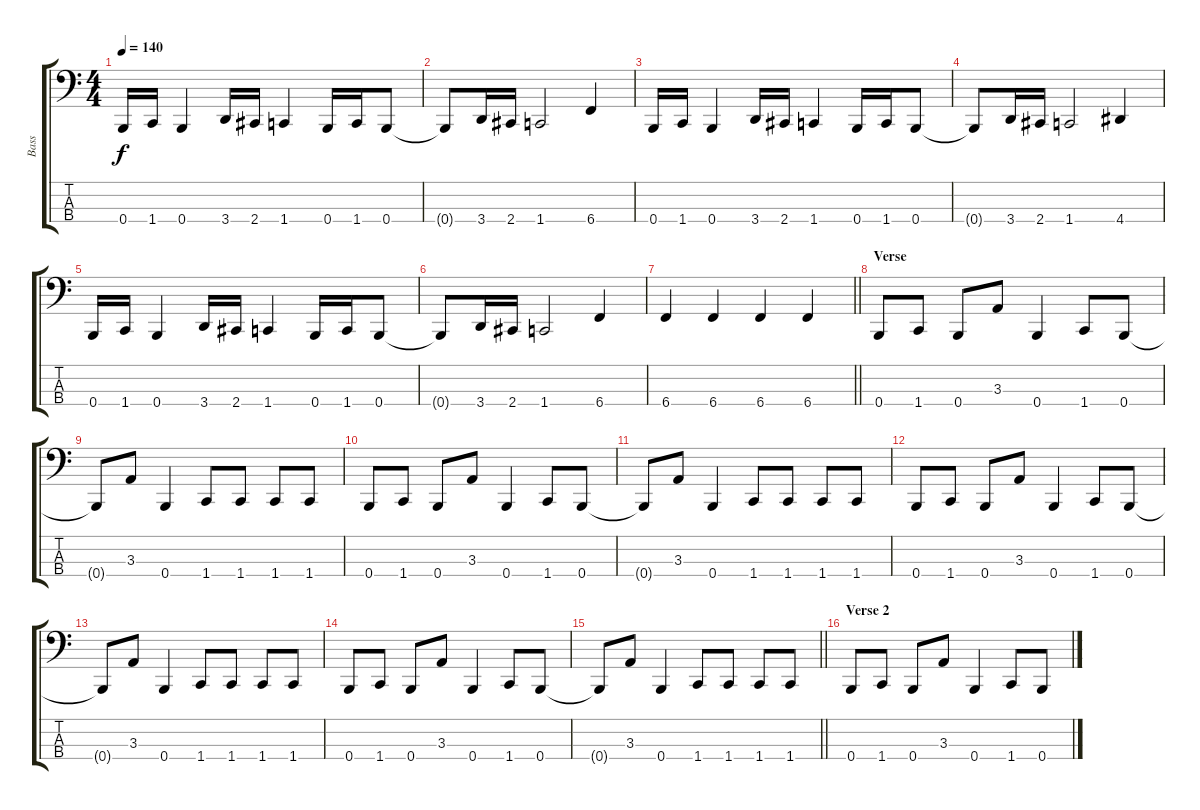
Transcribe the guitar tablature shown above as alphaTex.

\track ("Bass" "Bass") {instrument electricbasspick}
\staff {score tabs}
\tuning (E2 B1 Gb1 B0) {hide}
\ts (4 4)
\tempo 140
\clef f4
\ks c
0.4.16{dy f} 1.4.16 0.4.4 3.4.16 2.4.16 1.4.4 0.4.16 1.4.16 0.4.8 |
0.4{t}.8 3.4.16 2.4.16 1.4.2 6.4.4 |
0.4.16 1.4.16 0.4.4 3.4.16 2.4.16 1.4.4 0.4.16 1.4.16 0.4.8 |
0.4{t}.8 3.4.16 2.4.16 1.4.2 4.4.4 |
0.4.16 1.4.16 0.4.4 3.4.16 2.4.16 1.4.4 0.4.16 1.4.16 0.4.8 |
0.4{t}.8 3.4.16 2.4.16 1.4.2 6.4.4 |
\barLineRight lightlight
6.4.4 6.4.4 6.4.4 6.4.4 |
\section ("" "Verse")
0.4.8 1.4.8 0.4.8 3.3.8 0.4.4 1.4.8 0.4.8 |
0.4{t}.8 3.3.8 0.4.4 1.4.8 1.4.8 1.4.8 1.4.8 |
0.4.8 1.4.8 0.4.8 3.3.8 0.4.4 1.4.8 0.4.8 |
0.4{t}.8 3.3.8 0.4.4 1.4.8 1.4.8 1.4.8 1.4.8 |
0.4.8 1.4.8 0.4.8 3.3.8 0.4.4 1.4.8 0.4.8 |
0.4{t}.8 3.3.8 0.4.4 1.4.8 1.4.8 1.4.8 1.4.8 |
0.4.8 1.4.8 0.4.8 3.3.8 0.4.4 1.4.8 0.4.8 |
\barLineRight lightlight
0.4{t}.8 3.3.8 0.4.4 1.4.8 1.4.8 1.4.8 1.4.8 |
\section ("" "Verse 2")
0.4.8 1.4.8 0.4.8 3.3.8 0.4.4 1.4.8 0.4.8
